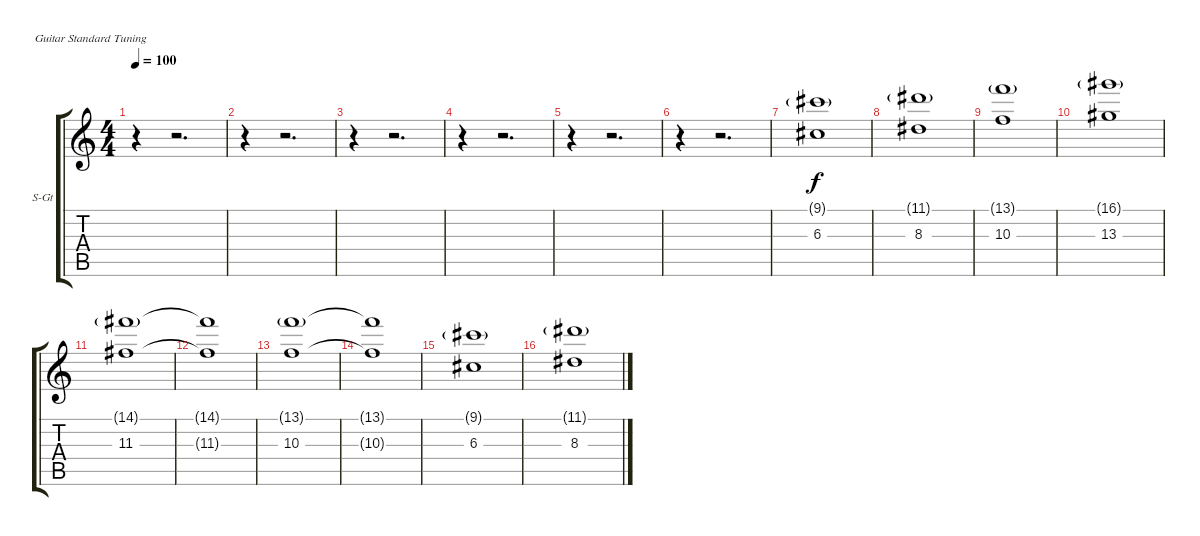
\bracketExtendMode groupsimilarinstruments
\firstSystemTrackNameOrientation horizontal
\otherSystemsTrackNameOrientation horizontal
\track ("Synth 2" "S-Gt") {instrument stringensemble1}
\staff {score tabs}
\tuning (E4 B3 G3 D3 A2 E2)
\displaytranspose 12
\ts (4 4)
\tempo 100
\clef g2
\ks c
r.4{dy f} r.2{d} |
r.4 r.2{d} |
r.4 r.2{d} |
r.4 r.2{d} |
r.4 r.2{d} |
r.4 r.2{d} |
(9.1{g} 6.3).1 |
(11.1{g} 8.3).1 |
(13.1{g} 10.3).1 |
(16.1{g} 13.3).1 |
(14.1{g} 11.3).1 |
(14.1{t} 11.3{t}).1 |
(13.1{g} 10.3).1 |
(13.1{t} 10.3{t}).1 |
(9.1{g} 6.3).1 |
(11.1{g} 8.3).1
